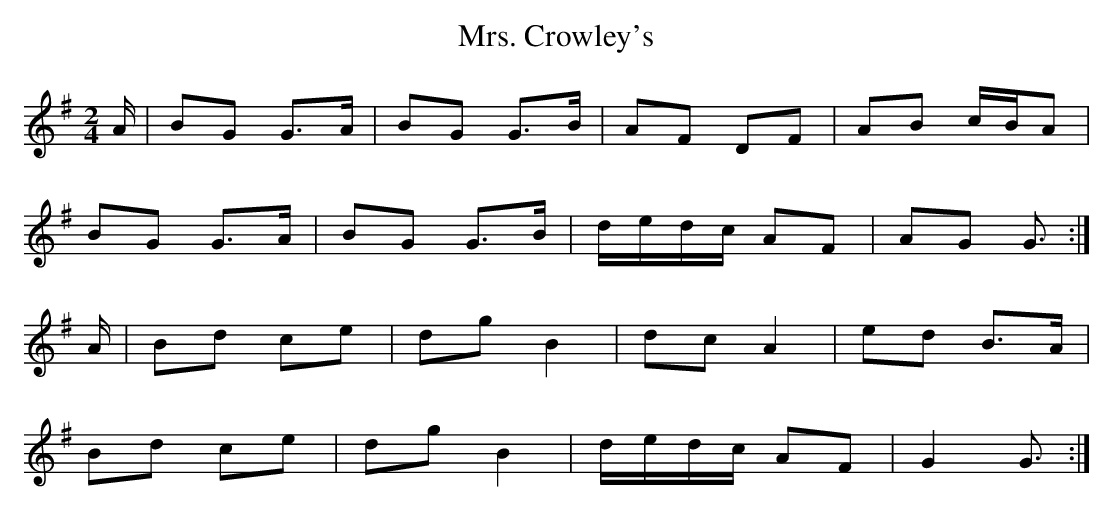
X:1
T:Mrs. Crowley's
M:2/4
L:1/8
K:G Major
A/|BG G3/2A/|BG G3/2B/|AF DF|AB c/B/A|!
BG G3/2A/|BG G3/2B/|d/e/d/c/ AF|AG G3/2:|!
A/|Bd ce|dg B2|dc A2|ed B3/2A/|!
Bd ce|dg B2|d/e/d/c/ AF|G2 G3/2:|!
